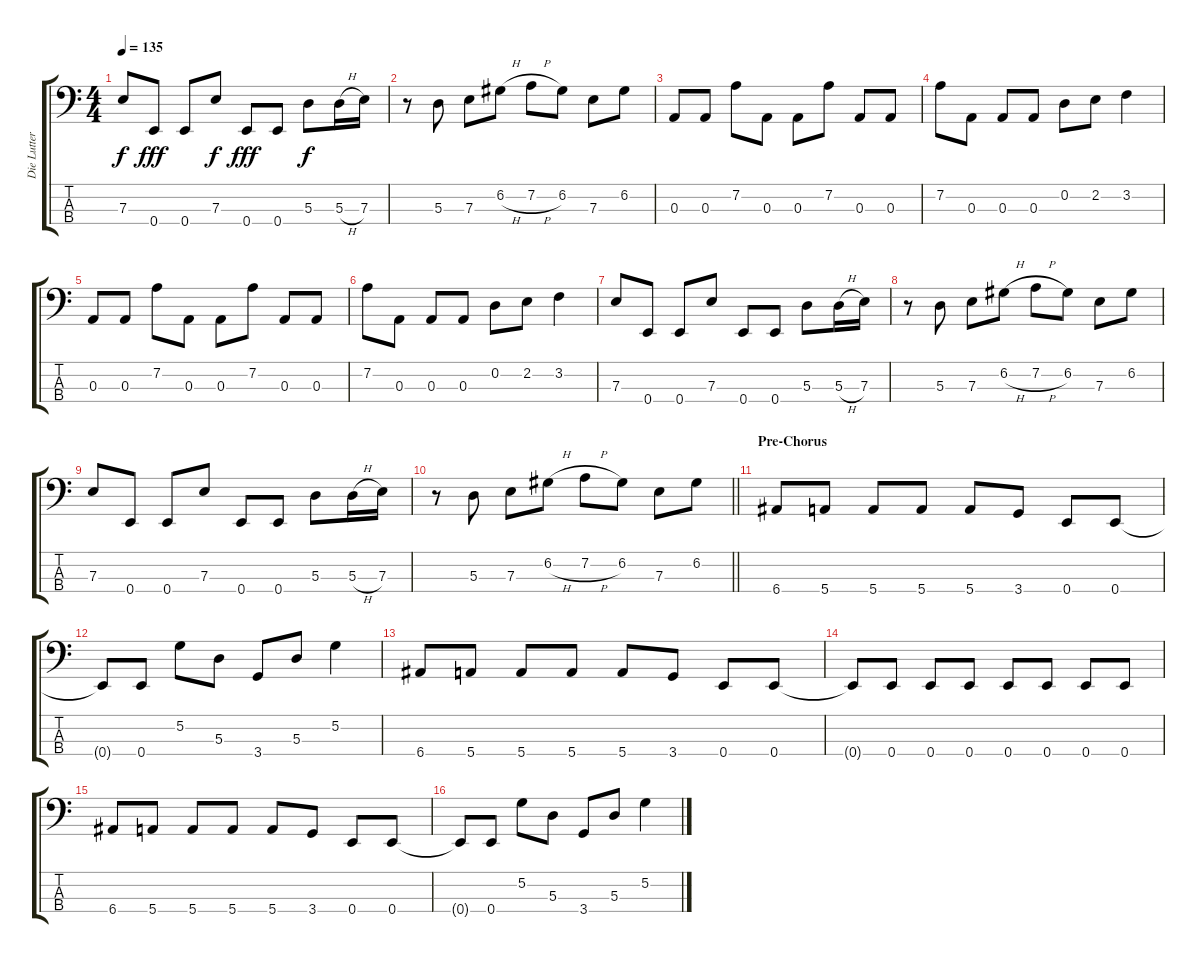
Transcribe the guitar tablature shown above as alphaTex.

\track ("Die Lutter" "Die Lutter") {instrument electricbasspick}
\staff {score tabs}
\tuning (G2 D2 A1 E1) {hide}
\ts (4 4)
\tempo 135
\clef f4
\ks c
7.3.8{dy f} 0.4.8{dy fff} 0.4.8 7.3.8{dy f} 0.4.8{dy fff} 0.4.8 5.3.8{dy f} 5.3{h}.16 7.3.16 |
r.8 5.3.8 7.3.8 6.2{h}.8 7.2{h}.8 6.2.8 7.3.8 6.2.8 |
0.3.8 0.3.8 7.2.8 0.3.8 0.3.8 7.2.8 0.3.8 0.3.8 |
7.2.8 0.3.8 0.3.8 0.3.8 0.2.8 2.2.8 3.2.4 |
0.3.8 0.3.8 7.2.8 0.3.8 0.3.8 7.2.8 0.3.8 0.3.8 |
7.2.8 0.3.8 0.3.8 0.3.8 0.2.8 2.2.8 3.2.4 |
7.3.8 0.4.8 0.4.8 7.3.8 0.4.8 0.4.8 5.3.8 5.3{h}.16 7.3.16 |
r.8 5.3.8 7.3.8 6.2{h}.8 7.2{h}.8 6.2.8 7.3.8 6.2.8 |
7.3.8 0.4.8 0.4.8 7.3.8 0.4.8 0.4.8 5.3.8 5.3{h}.16 7.3.16 |
\barLineRight lightlight
r.8 5.3.8 7.3.8 6.2{h}.8 7.2{h}.8 6.2.8 7.3.8 6.2.8 |
\section ("" "Pre-Chorus")
6.4.8 5.4.8 5.4.8 5.4.8 5.4.8 3.4.8 0.4.8 0.4.8 |
0.4{t}.8 0.4.8 5.2.8 5.3.8 3.4.8 5.3.8 5.2.4 |
6.4.8 5.4.8 5.4.8 5.4.8 5.4.8 3.4.8 0.4.8 0.4.8 |
0.4{t}.8 0.4.8 0.4.8 0.4.8 0.4.8 0.4.8 0.4.8 0.4.8 |
6.4.8 5.4.8 5.4.8 5.4.8 5.4.8 3.4.8 0.4.8 0.4.8 |
0.4{t}.8 0.4.8 5.2.8 5.3.8 3.4.8 5.3.8 5.2.4
